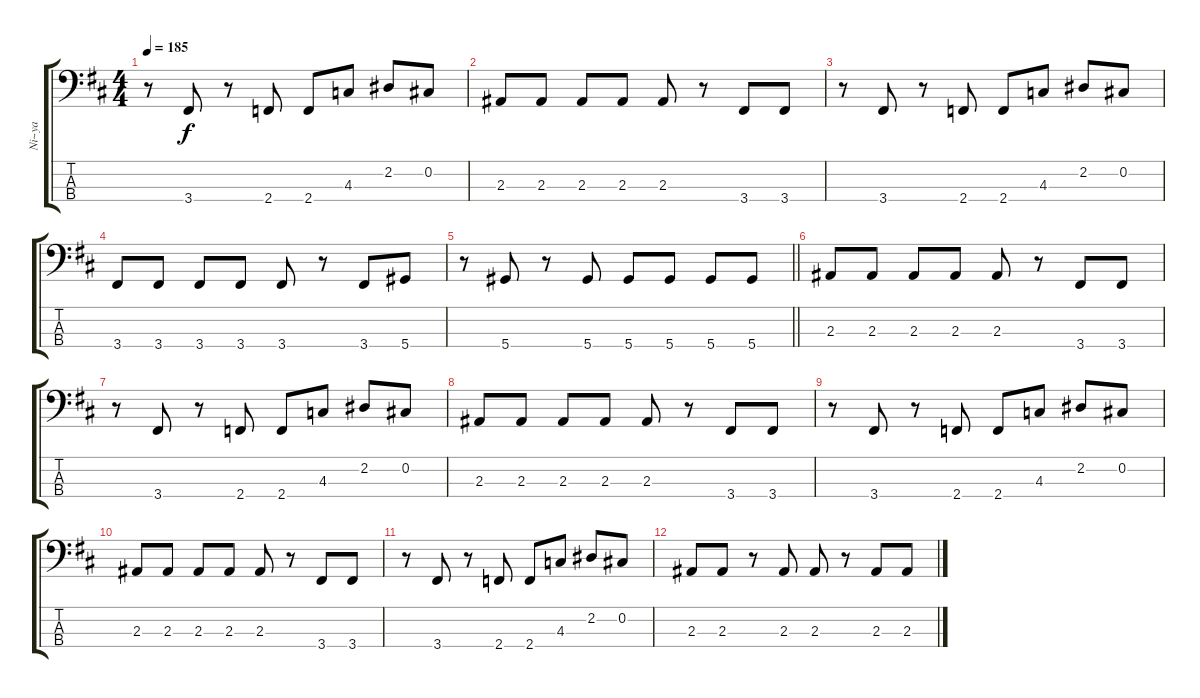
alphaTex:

\track ("Ni~ya" "Ni~ya") {instrument electricbasspick}
\staff {score tabs}
\tuning (Gb2 Db2 Ab1 Eb1) {hide}
\ts (4 4)
\tempo 185
\clef f4
\ks d
r.8{dy f} 3.4.8 r.8 2.4.8 2.4.8 4.3.8 2.2.8 0.2.8 |
2.3.8 2.3.8 2.3.8 2.3.8 2.3.8 r.8 3.4.8 3.4.8 |
r.8 3.4.8 r.8 2.4.8 2.4.8 4.3.8 2.2.8 0.2.8 |
3.4.8 3.4.8 3.4.8 3.4.8 3.4.8 r.8 3.4.8 5.4.8 |
\barLineRight lightlight
r.8 5.4.8 r.8 5.4.8 5.4.8 5.4.8 5.4.8 5.4.8 |
2.3.8 2.3.8 2.3.8 2.3.8 2.3.8 r.8 3.4.8 3.4.8 |
r.8 3.4.8 r.8 2.4.8 2.4.8 4.3.8 2.2.8 0.2.8 |
2.3.8 2.3.8 2.3.8 2.3.8 2.3.8 r.8 3.4.8 3.4.8 |
r.8 3.4.8 r.8 2.4.8 2.4.8 4.3.8 2.2.8 0.2.8 |
2.3.8 2.3.8 2.3.8 2.3.8 2.3.8 r.8 3.4.8 3.4.8 |
r.8 3.4.8 r.8 2.4.8 2.4.8 4.3.8 2.2.8 0.2.8 |
2.3.8 2.3.8 r.8 2.3.8 2.3.8 r.8 2.3.8 2.3.8
